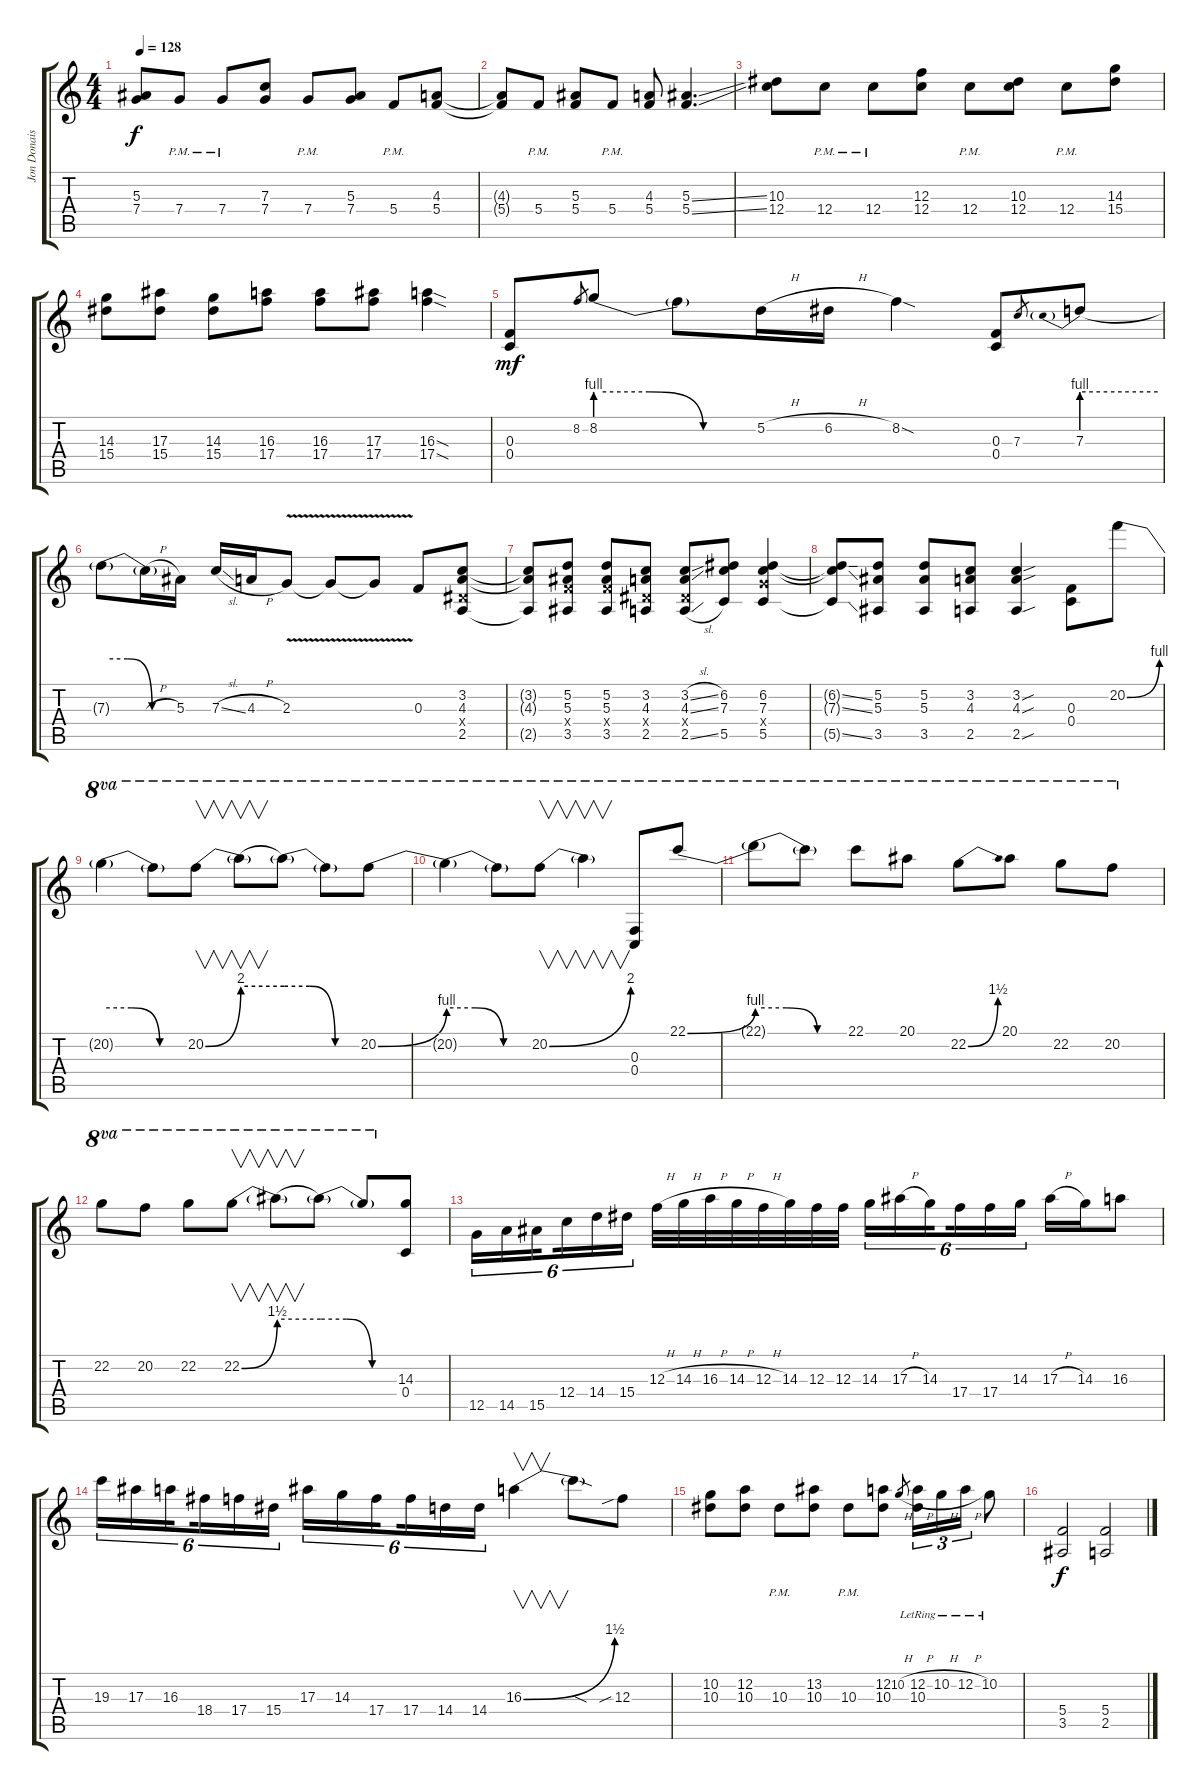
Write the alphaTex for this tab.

\track ("Jon Donais" "Jon Donais") {instrument distortionguitar}
\staff {score tabs}
\tuning (D4 A3 F3 C3 G2 D2) {hide}
\ts (4 4)
\tempo 128
\clef g2
\ks c
(5.3 7.4).8{dy f} 7.4{pm}.8 7.4{pm}.8 (7.3 7.4).8 7.4{pm}.8 (5.3 7.4).8 5.4{pm}.8 (4.3 5.4).8 |
(4.3{t} 5.4{t}).8 5.4{pm}.8 (5.3 5.4).8 5.4{pm}.8 (4.3 5.4).8 (5.3{ss} 5.4{ss}).4{d} |
(10.3 12.4).8 12.4{pm}.8 12.4{pm}.8 (12.3 12.4).8 12.4{pm}.8 (10.3 12.4).8 12.4{pm}.8 (14.3 15.4).8 |
(14.3 15.4).8 (17.3 15.4).8 (14.3 15.4).8 (16.3 17.4).8 (16.3 17.4).8 (17.3 17.4).8 (16.3{sod} 17.4{sod}).4 |
(0.3 0.4).8{dy mf} 8.2.8{gr} 8.2{be (custom 0 4 20 4 40 0 60 0)}.8 8.2{t}.8 5.2{h}.16 6.2{h}.16 8.2{sod}.4 (0.3 0.4).8 7.3.8{gr} 7.3{be (prebend 0 4 60 4)}.8 |
7.3{be (custom 0 4 20 4 40 0 60 0) t}.8 7.3{h t}.16 5.3.16 7.3{sl}.16 4.3{h}.16 2.3{v}.8 2.3{v t}.8 2.3{v t}.8 0.3.8 (3.2 4.3 3.4{x} 2.5).8 |
(3.2{t} 4.3{t} 2.5{t}).8 (5.2 5.3 5.4{x} 3.5).8 (5.2 5.3 5.4{x} 3.5).8 (3.2 4.3 3.4{x} 2.5).8 (3.2{sl} 4.3{sl} 3.4{x} 2.5{sl}).8 (6.2 7.3 5.5).8 (6.2 7.3 7.4{x} 5.5).4 |
(6.2{ss t} 7.3{ss t} 5.5{ss t}).8 (5.2 5.3 3.5).8 (5.2 5.3 3.5).8 (3.2 4.3 2.5).8 (3.2{sou} 4.3{sou} 2.5{sou}).4 (0.3 0.4).8 20.2{be (bend 0 0 60 4)}.8 |
20.2{be (custom 0 4 20 4 40 0 60 0) t}.4{ot 8va} 20.2{t}.8{ot 8va} 20.2{be (bend 0 0 60 8)}.8{v ot 8va} 20.2{be (hold 0 8 60 8) t}.8{v ot 8va} 20.2{be (custom 0 8 20 8 40 0 60 0) t}.8{ot 8va} 20.2{t}.8{ot 8va} 20.2{be (bend 0 0 60 4)}.8{ot 8va} |
20.2{be (custom 0 4 20 4 40 0 60 0) t}.4{ot 8va} 20.2{t}.8{ot 8va} 20.2{be (bend 0 0 60 8)}.8{v ot 8va} 20.2{t}.4{v ot 8va} (0.3 0.4).8{ot 8va} 22.1{be (bend 0 0 60 4)}.8{ot 8va} |
22.1{be (custom 0 4 20 4 40 0 60 0) t}.8{ot 8va} 22.1{t}.8{ot 8va} 22.1.8{ot 8va} 20.1.8{ot 8va} 22.2{be (bend 0 0 60 6)}.8{ot 8va} 20.1.8{ot 8va} 22.2.8{ot 8va} 20.2.8{ot 8va} |
22.2.8{ot 8va} 20.2.8{ot 8va} 22.2.8{ot 8va} 22.2{be (bend 0 0 60 6)}.8{v ot 8va} 22.2{be (hold 0 6 60 6) t}.8{v ot 8va} 22.2{be (custom 0 6 20 6 40 0 60 0) t}.8{ot 8va} 22.2{t}.8{ot 8va} (14.3 0.4).8 |
12.5.16{tu (6 4)} 14.5.16{tu (6 4)} 15.5.16{tu (6 4) beam splitsecondary} 12.4.16{tu (6 4)} 14.4.16{tu (6 4)} 15.4.16{tu (6 4)} 12.3{h}.32 14.3{h}.32 16.3{h}.32 14.3{h}.32 12.3{h}.32 14.3.32 12.3.32 12.3.32 14.3.16{tu (6 4)} 17.3{h}.16{tu (6 4)} 14.3.16{tu (6 4) beam splitsecondary} 17.4.16{tu (6 4)} 17.4.16{tu (6 4)} 14.3.16{tu (6 4)} 17.3{h}.16 14.3.16 16.3.8 |
19.3.16{tu (6 4)} 17.3.16{tu (6 4)} 16.3.16{tu (6 4) beam splitsecondary} 18.4.16{tu (6 4)} 17.4.16{tu (6 4)} 15.4.16{tu (6 4)} 17.3.16{tu (6 4)} 14.3.16{tu (6 4)} 17.4.16{tu (6 4) beam splitsecondary} 17.4.16{tu (6 4)} 14.4.16{tu (6 4)} 14.4.16{tu (6 4)} 16.3{be (bend 0 0 60 6)}.4{v} 16.3{sod t}.8 12.3{sib}.8 |
(10.2 10.3).8 (12.2 10.3).8 10.3{pm}.8 (13.2 10.3).8 10.3{pm}.8 (12.2 10.3).8 10.2{h}.8{gr} (12.2{h lr} 10.3{lr}).16{tu (3 2)} 10.2{h lr}.16{tu (3 2)} 12.2{h lr}.16{tu (3 2)} 10.2{lr}.8 |
(5.4 3.5).2{dy f} (5.4 2.5).2
